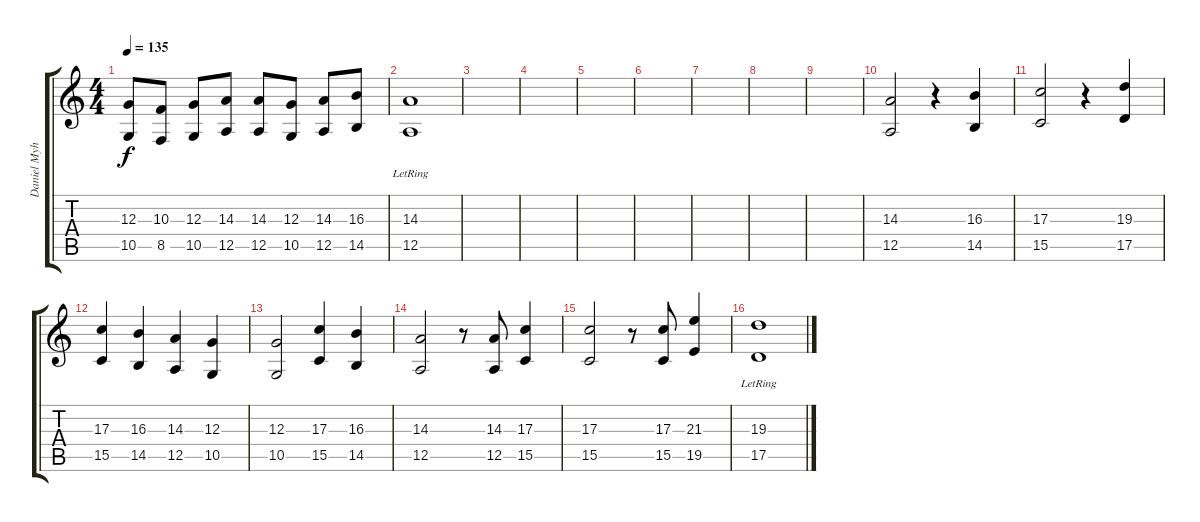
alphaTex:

\track ("Daniel Myhr" "Daniel Myh") {instrument stringensemble1}
\staff {score tabs}
\tuning (E4 B3 G3 D3 A2 E2) {hide}
\ts (4 4)
\tempo 135
\clef g2
\ks c
(12.3 10.5).8{dy f} (10.3 8.5).8 (12.3 10.5).8 (14.3 12.5).8 (14.3 12.5).8 (12.3 10.5).8 (14.3 12.5).8 (16.3 14.5).8 |
(14.3 12.5{lr}).1 |
|
|
|
|
|
|
|
(14.3 12.5).2 r.4 (16.3 14.5).4 |
(17.3 15.5).2 r.4 (19.3 17.5).4 |
(17.3 15.5).4 (16.3 14.5).4 (14.3 12.5).4 (12.3 10.5).4 |
(12.3 10.5).2 (17.3 15.5).4 (16.3 14.5).4 |
(14.3 12.5).2 r.8 (14.3 12.5).8 (17.3 15.5).4 |
(17.3 15.5).2 r.8 (17.3 15.5).8 (21.3 19.5).4 |
(19.3 17.5{lr}).1
